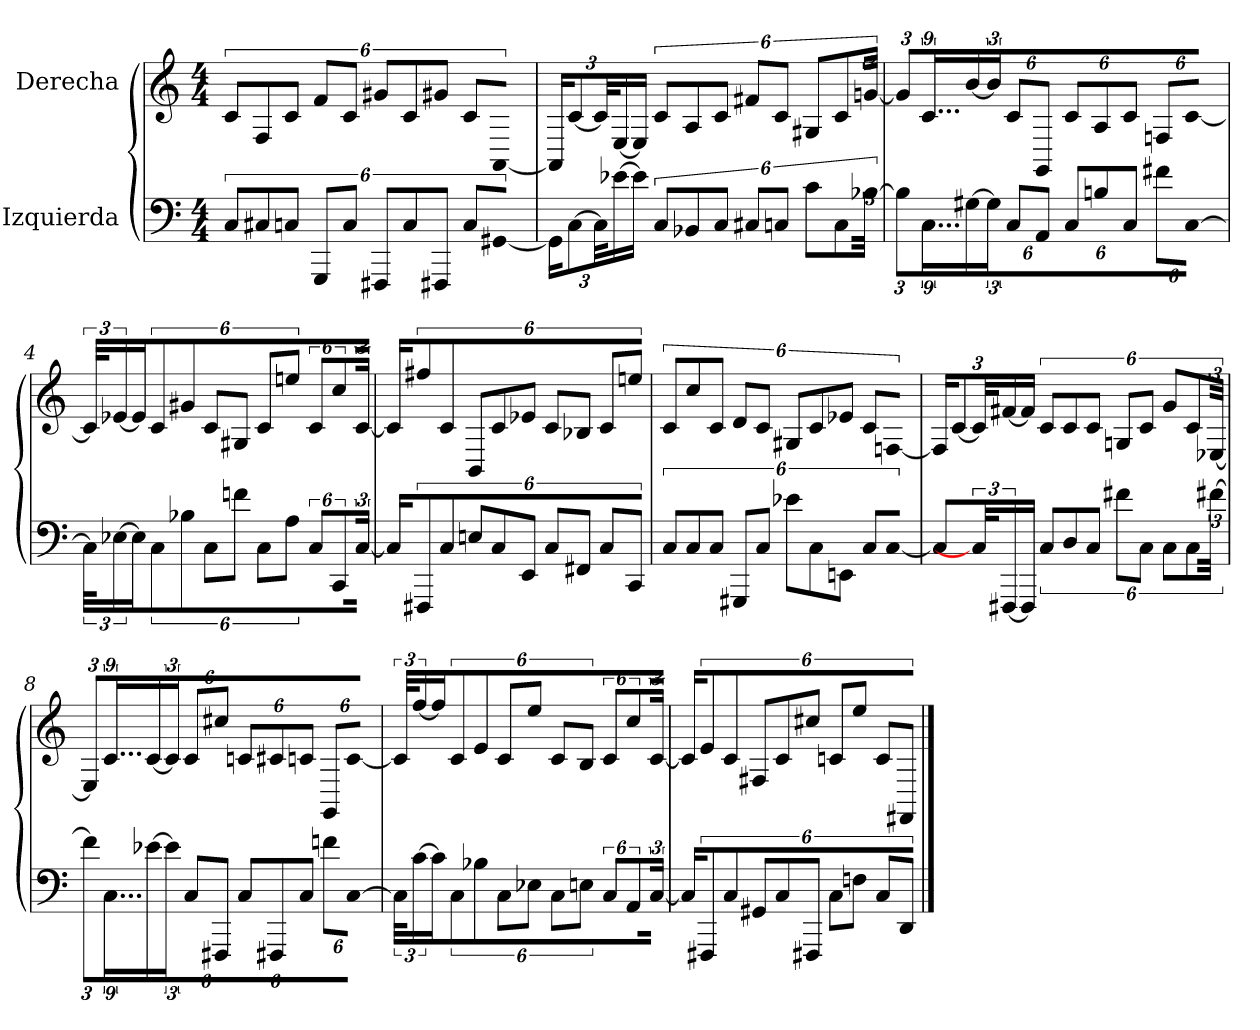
**kern	**kern
*part2	*part1
*staff2	*staff1
*I"Izquierda	*I"Derecha
*clefF4	*clefG2
*M4/4	*M4/4
*MM90	*MM90
=1	=1
48%5C/L	48%5c/L
48%5C#X/	48%5F/
48%5Cn/J	48%5c/J
48%5GGG/L	48%5f/L
48%5C/J	48%5c/J
48%5FFF#X/L	48%5g#X/L
48%5C/	48%5c/
48%5FFF#X/J	48%5g#X/J
48%5C/L	48%5c/L
[16GG#X/Jk	[16AA/Jk
=2	=2
24GG#\KL]	24AA/KL]
[12C\	[12c/
48C\KK]	48c/KK]
[24e-X\J	[24E/J
16e-\J]	16E/J]
48%5C/L	48%5c/L
48%5BB-X/	48%5A/
48%5C/J	48%5c/J
48%5C#X/L	48%5f#X/L
48%5Cn/J	48%5c/J
48%5c\L	48%5G#X/L
48%5C\	48%5c/
[48B-X\Jkk	[48gn/Jkk
=3	=3
12B-\L]	12g/L]
18...C\	18...c/
[16G#X\J	[16b/J
24G#\J]	24b/J]
48%5C/L	48%5c/L
48%5AA/J	48%5GG/J
48%5C/L	48%5c/L
48%5Bn/	48%5A/
48%5C/J	48%5c/J
48%5f#X\L	48%5Fn/L
[12C\J	[12c/J
=4	=4
48C\KLL]	48c/KLL]
[24E-X\	[24e-X/
16E-\J]	16e-/J]
48%5C\	48%5c/
48%5B-X\J	48%5g#X/J
48%5C\L	48%5c/L
48%5fn\J	48%5G#X/J
48%5C\L	48%5c/L
48%5A\J	48%5een/J
48%5C/L	48%5c/L
48%5CC/	48%5cc/
[24C/Jk	[24c/Jk
=5	=5
16C/KL]	16c/KL]
48%5FFF#X/	48%5ff#X/
48%5C/J	48%5c/J
48%5En/L	48%5BB/L
48%5C/	48%5c/
48%5EE/J	48%5e-X/J
48%5C/L	48%5c/L
48%5FF#X/J	48%5B-X/J
48%5C/L	48%5c/L
48%5CC/J	48%5een/J
=6	=6
48%5C/L	48%5c/L
48%5C/	48%5cc/
48%5C/J	48%5c/J
48%5GGG#X/L	48%5d/L
48%5C/J	48%5c/J
48%5e-X\L	48%5G#X/L
48%5C\	48%5c/
48%5EEn\J	48%5e-X/J
48%5C/L	48%5c/L
[16C/Jk	[16Fn/Jk
=7	=7
8C/L]	24F/KL]
.	[12c/
48C/KK]	48c/KK]
[24FFF#X/J	[24f#X/J
16FFF#/J]	16f#/J]
48%5C/L	48%5c/L
48%5D/	48%5c/
48%5C/J	48%5c/J
48%5f#X\L	48%5Gn/L
48%5C\J	48%5c/J
48%5C\L	48%5g/L
48%5C\	48%5c/
[48f#X\Jkk	[48E-X/Jkk
=8	=8
12f#\L]	12E-/L]
18...C\	18...c/
[16e-X\J	[16c/J
24e-\J]	24c/J]
48%5C/L	48%5c/L
48%5FFF#X/J	48%5cc#X/J
48%5C/L	48%5cn/L
48%5FFF#X/	48%5c#X/
48%5C/J	48%5cn/J
48%5fn\L	48%5GG/L
[12C\J	[12c/J
=9	=9
48C\KLL]	48c/KLL]
[24c\	[24ff/
16c\J]	16ff/J]
48%5C\	48%5c/
48%5B-X\J	48%5e/J
48%5C\L	48%5c/L
48%5E-X\J	48%5ee/J
48%5C\L	48%5c/L
48%5En\J	48%5B/J
48%5C/L	48%5c/L
48%5AA/	48%5cc/
[24C/Jk	[24c/Jk
=10	=10
16C/KL]	16c/KL]
48%5FFF#X/	48%5e/
48%5C/J	48%5c/J
48%5GG#X/L	48%5F#X/L
48%5C/	48%5c/
48%5FFF#X/J	48%5cc#X/J
48%5C\L	48%5cn/L
48%5Fn\J	48%5ee/J
48%5C/L	48%5c/L
48%5DD/J	48%5FF#X/J
==	==
*-	*-
